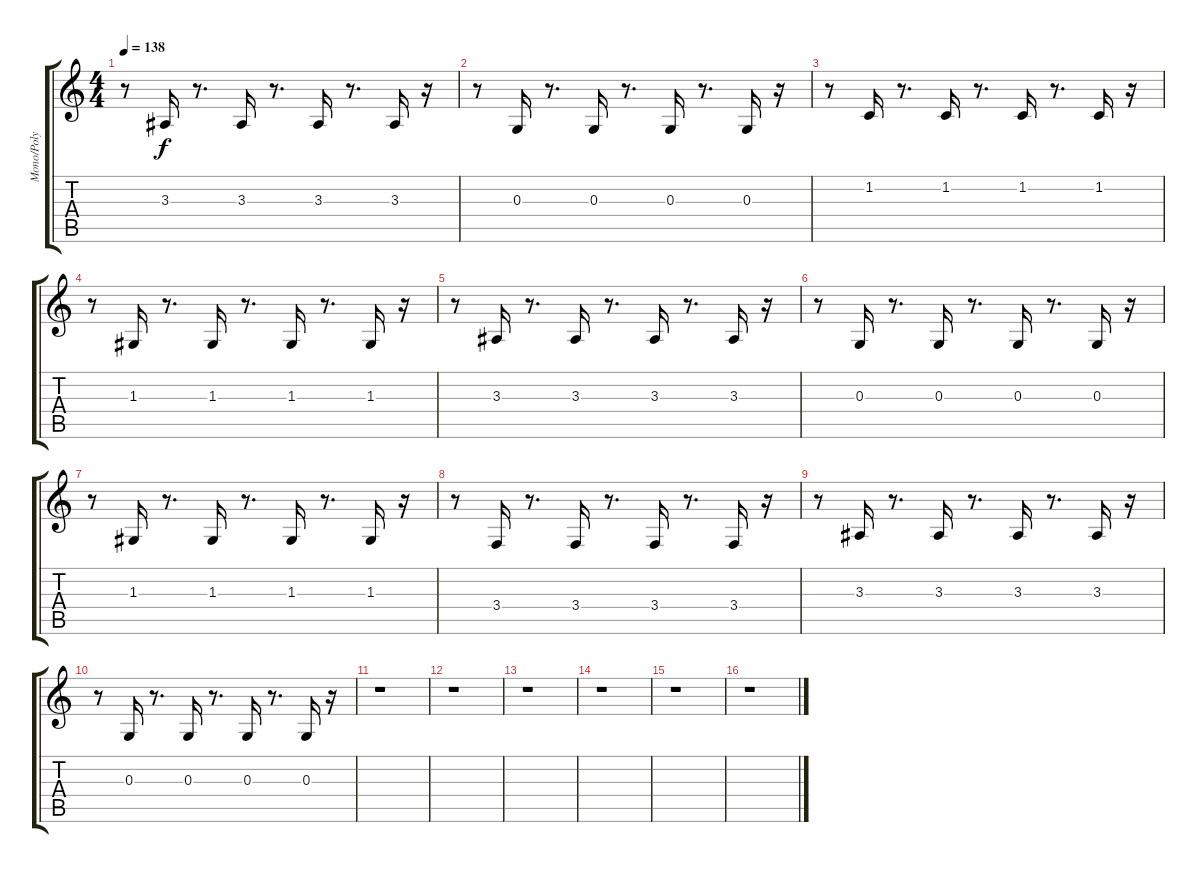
\track ("Mono/Poly" "Mono/Poly") {instrument lead2sawtooth}
\staff {score tabs}
\tuning (E4 B3 G3 D3 A2 E2) {hide}
\ts (4 4)
\tempo 138
\clef g2
\ks c
r.8{dy f} 3.3.16 r.8{d} 3.3.16 r.8{d} 3.3.16 r.8{d} 3.3.16 r.16 |
r.8 0.3.16 r.8{d} 0.3.16 r.8{d} 0.3.16 r.8{d} 0.3.16 r.16 |
r.8 1.2.16 r.8{d} 1.2.16 r.8{d} 1.2.16 r.8{d} 1.2.16 r.16 |
r.8 1.3.16 r.8{d} 1.3.16 r.8{d} 1.3.16 r.8{d} 1.3.16 r.16 |
r.8 3.3.16 r.8{d} 3.3.16 r.8{d} 3.3.16 r.8{d} 3.3.16 r.16 |
r.8 0.3.16 r.8{d} 0.3.16 r.8{d} 0.3.16 r.8{d} 0.3.16 r.16 |
r.8 1.3.16 r.8{d} 1.3.16 r.8{d} 1.3.16 r.8{d} 1.3.16 r.16 |
r.8 3.4.16 r.8{d} 3.4.16 r.8{d} 3.4.16 r.8{d} 3.4.16 r.16 |
r.8 3.3.16 r.8{d} 3.3.16 r.8{d} 3.3.16 r.8{d} 3.3.16 r.16 |
r.8 0.3.16 r.8{d} 0.3.16 r.8{d} 0.3.16 r.8{d} 0.3.16 r.16 |
r.1 |
r.1 |
r.1 |
r.1 |
r.1 |
r.1
